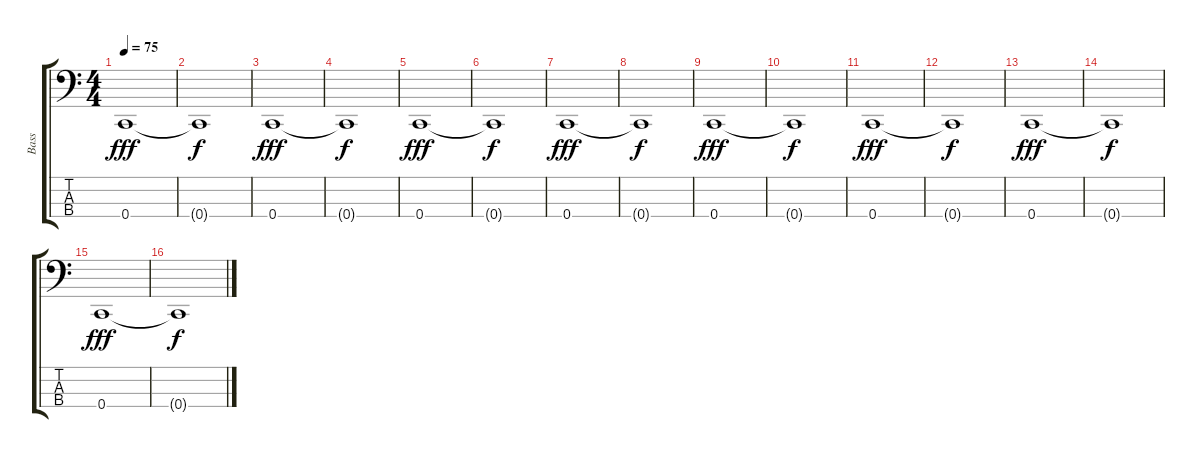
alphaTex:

\track ("Bass" "Bass") {instrument electricbassfinger}
\staff {score tabs}
\tuning (F2 C2 G1 C1) {hide}
\ts (4 4)
\tempo 75
\clef f4
\ks c
0.4.1{dy fff instrument electricbassfinger} |
0.4{t}.1{dy f} |
0.4.1{dy fff} |
0.4{t}.1{dy f} |
0.4.1{dy fff} |
0.4{t}.1{dy f} |
0.4.1{dy fff} |
0.4{t}.1{dy f} |
0.4.1{dy fff} |
0.4{t}.1{dy f} |
0.4.1{dy fff} |
0.4{t}.1{dy f} |
0.4.1{dy fff} |
0.4{t}.1{dy f} |
0.4.1{dy fff} |
0.4{t}.1{dy f}
